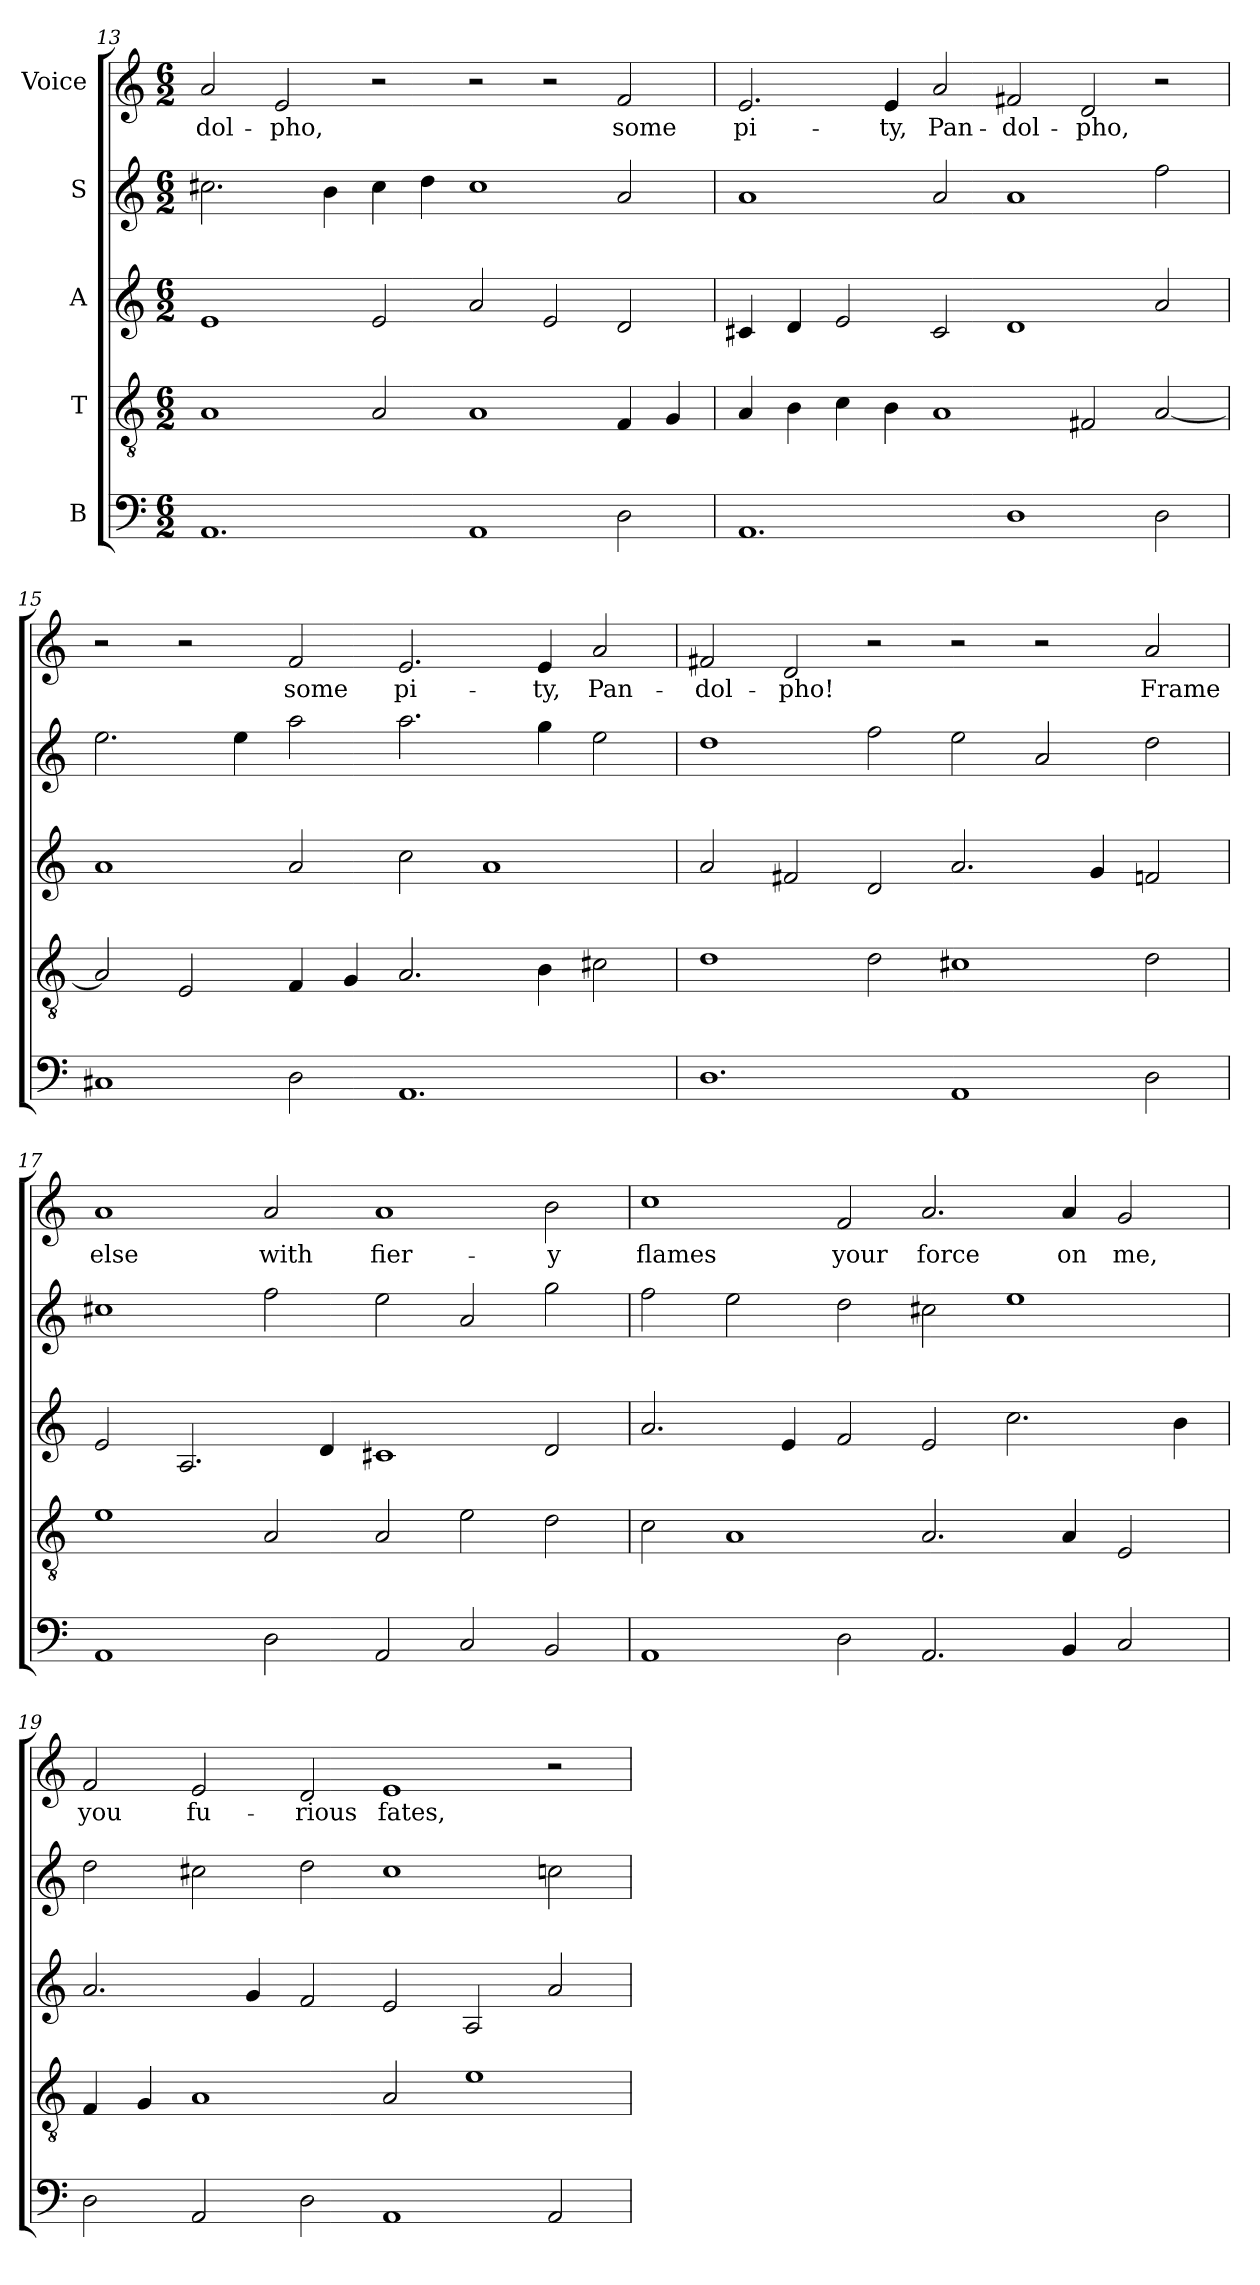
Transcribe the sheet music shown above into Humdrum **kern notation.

**kern	**kern	**kern	**kern	**kern	**text
*part5	*part4	*part3	*part2	*part1	*part1
*staff5	*staff4	*staff3	*staff2	*staff1	*staff1
*I"B	*I"T	*I"A	*I"S	*I"Voice	*
*clefF4	*clefGv2	*clefG2	*clefG2	*clefG2	*
*k[]	*k[]	*k[]	*k[]	*k[]	*
*C:	*C:	*C:	*C:	*C:	*
*M6/2	*M6/2	*M6/2	*M6/2	*M6/2	*
=13	=13	=13	=13	=13	=13
!	!	!	!	!	!LO:LY:b
1.AA	1A	1e	2.cc#X\	2a/	-dol-
!	!	!	!	!	!LO:LY:b
.	.	.	.	2e/	-pho,
.	.	.	4b\	.	.
.	2A/	2e/	4cc#\	2r	.
.	.	.	4dd\	.	.
1AA	1A	2a/	1cc#	2r	.
.	.	2e/	.	2r	.
!	!	!	!	!	!LO:LY:b
2D\	4F/	2d/	2a/	2f/	some
.	4G/	.	.	.	.
=14	=14	=14	=14	=14	=14
!	!	!	!	!	!LO:LY:b
1.AA	4A/	4c#X/	1a	2.e/	pi-
.	4B\	4d/	.	.	.
.	4c\	2e/	.	.	.
!	!	!	!	!	!LO:LY:b
.	4B\	.	.	4e/	-ty,
!	!	!	!	!	!LO:LY:b
.	1A	2c#/	2a/	2a/	Pan-
!	!	!	!	!	!LO:LY:b
1D	.	1d	1a	2f#X/	-dol-
!	!	!	!	!	!LO:LY:b
.	2F#X/	.	.	2d/	-pho,
2D\	[2A/	2a/	2ff\	2r	.
=15	=15	=15	=15	=15	=15
1C#X	2A/]	1a	2.ee\	2r	.
.	2E/	.	.	2r	.
.	.	.	4ee\	.	.
!	!	!	!	!	!LO:LY:b
2D\	4F/	2a/	2aa\	2f/	some
.	4G/	.	.	.	.
!	!	!	!	!	!LO:LY:b
1.AA	2.A/	2cc\	2.aa\	2.e/	pi-
.	.	1a	.	.	.
!	!	!	!	!	!LO:LY:b
.	4B\	.	4gg\	4e/	-ty,
!	!	!	!	!	!LO:LY:b
.	2c#X\	.	2ee\	2a/	Pan-
!!LO:LB:g=z
=16	=16	=16	=16	=16	=16
!	!	!	!	!	!LO:LY:b
1.D	1d	2a/	1dd	2f#X/	-dol-
!	!	!	!	!	!LO:LY:b
.	.	2f#X/	.	2d/	-pho!
.	2d\	2d/	2ff\	2r	.
1AA	1c#X	2.a/	2ee\	2r	.
.	.	.	2a/	2r	.
.	.	4g/	.	.	.
!	!	!	!	!	!LO:LY:b
2D\	2d\	2fn/	2dd\	2a/	Frame
=17	=17	=17	=17	=17	=17
!	!	!	!	!	!LO:LY:b
1AA	1e	2e/	1cc#X	1a	else
.	.	2.A/	.	.	.
!	!	!	!	!	!LO:LY:b
2D\	2A/	.	2ff\	2a/	with
.	.	4d/	.	.	.
!	!	!	!	!	!LO:LY:b
2AA/	2A/	1c#X	2ee\	1a	fier-
2C/	2e\	.	2a/	.	.
!	!	!	!	!	!LO:LY:b
2BB/	2d\	2d/	2gg\	2b\	-y
=18	=18	=18	=18	=18	=18
!	!	!	!	!	!LO:LY:b
1AA	2c\	2.a/	2ff\	1cc	flames
.	1A	.	2ee\	.	.
.	.	4e/	.	.	.
!	!	!	!	!	!LO:LY:b
2D\	.	2f/	2dd\	2f/	your
!	!	!	!	!	!LO:LY:b
2.AA/	2.A/	2e/	2cc#X\	2.a/	force
.	.	2.cc\	1ee	.	.
!	!	!	!	!	!LO:LY:b
4BB/	4A/	.	.	4a/	on
!	!	!	!	!	!LO:LY:b
2C/	2E/	.	.	2g/	me,
.	.	4b\	.	.	.
=19	=19	=19	=19	=19	=19
!	!	!	!	!	!LO:LY:b
2D\	4F/	2.a/	2dd\	2f/	you
.	4G/	.	.	.	.
!	!	!	!	!	!LO:LY:b
2AA/	1A	.	2cc#X\	2e/	fu-
.	.	4g/	.	.	.
!	!	!	!	!	!LO:LY:b
2D\	.	2f/	2dd\	2d/	-rious
!	!	!	!	!	!LO:LY:b
1AA	2A/	2e/	1cc#	1e	fates,
.	1e	2A/	.	.	.
2AA/	.	2a/	2ccn\	2r	.
=	=	=	=	=	=
*-	*-	*-	*-	*-	*-
